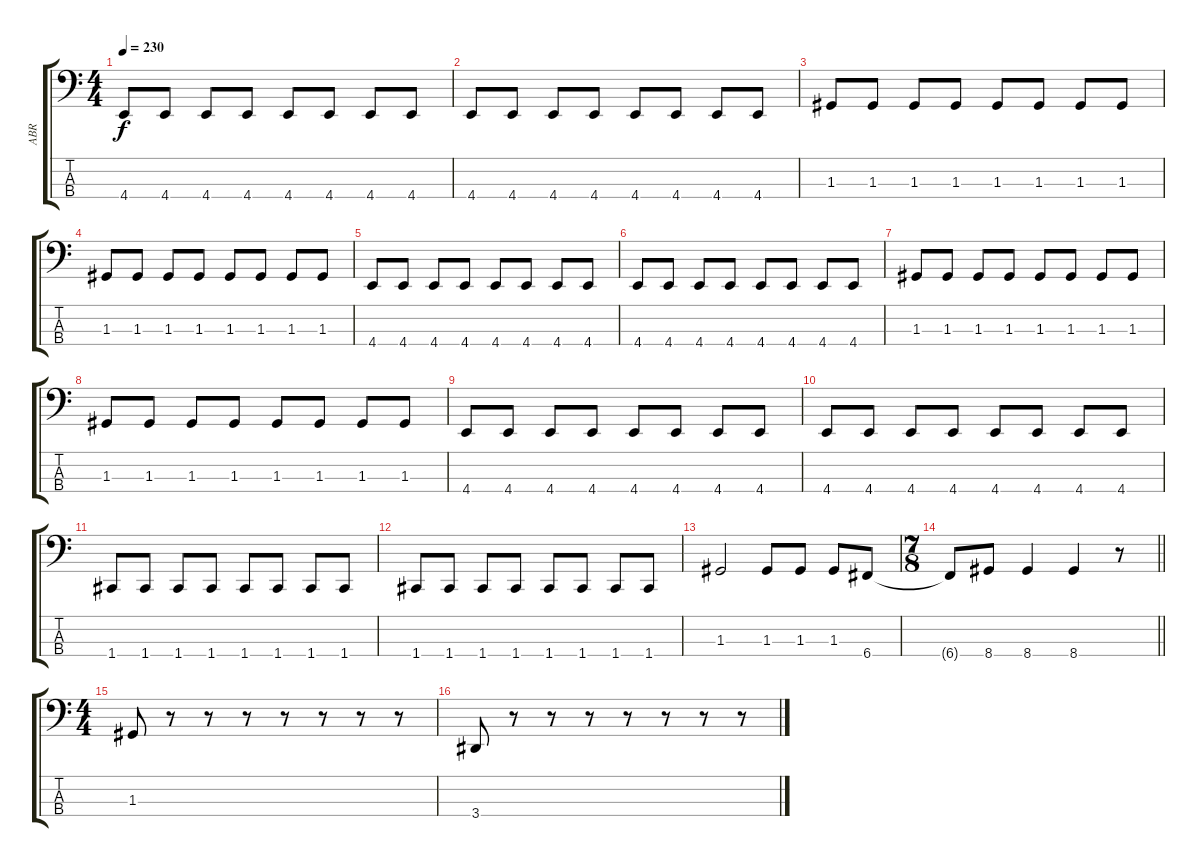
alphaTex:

\track ("ABR" "ABR") {instrument electricbasspick}
\staff {score tabs}
\tuning (F2 C2 G1 C1) {hide}
\ts (4 4)
\tempo 230
\clef f4
\ks c
4.4.8{dy f} 4.4.8 4.4.8 4.4.8 4.4.8 4.4.8 4.4.8 4.4.8 |
4.4.8 4.4.8 4.4.8 4.4.8 4.4.8 4.4.8 4.4.8 4.4.8 |
1.3.8 1.3.8 1.3.8 1.3.8 1.3.8 1.3.8 1.3.8 1.3.8 |
1.3.8 1.3.8 1.3.8 1.3.8 1.3.8 1.3.8 1.3.8 1.3.8 |
4.4.8 4.4.8 4.4.8 4.4.8 4.4.8 4.4.8 4.4.8 4.4.8 |
4.4.8 4.4.8 4.4.8 4.4.8 4.4.8 4.4.8 4.4.8 4.4.8 |
1.3.8 1.3.8 1.3.8 1.3.8 1.3.8 1.3.8 1.3.8 1.3.8 |
1.3.8 1.3.8 1.3.8 1.3.8 1.3.8 1.3.8 1.3.8 1.3.8 |
4.4.8 4.4.8 4.4.8 4.4.8 4.4.8 4.4.8 4.4.8 4.4.8 |
4.4.8 4.4.8 4.4.8 4.4.8 4.4.8 4.4.8 4.4.8 4.4.8 |
1.4.8 1.4.8 1.4.8 1.4.8 1.4.8 1.4.8 1.4.8 1.4.8 |
1.4.8 1.4.8 1.4.8 1.4.8 1.4.8 1.4.8 1.4.8 1.4.8 |
1.3.2 1.3.8 1.3.8 1.3.8 6.4.8 |
\ts (7 8)
\barLineRight lightlight
6.4{t}.8 8.4.8 8.4.4 8.4.4 r.8 |
\ts (4 4)
1.3.8{volume 16} r.8 r.8 r.8 r.8 r.8 r.8 r.8 |
3.4.8 r.8 r.8 r.8 r.8 r.8 r.8 r.8
